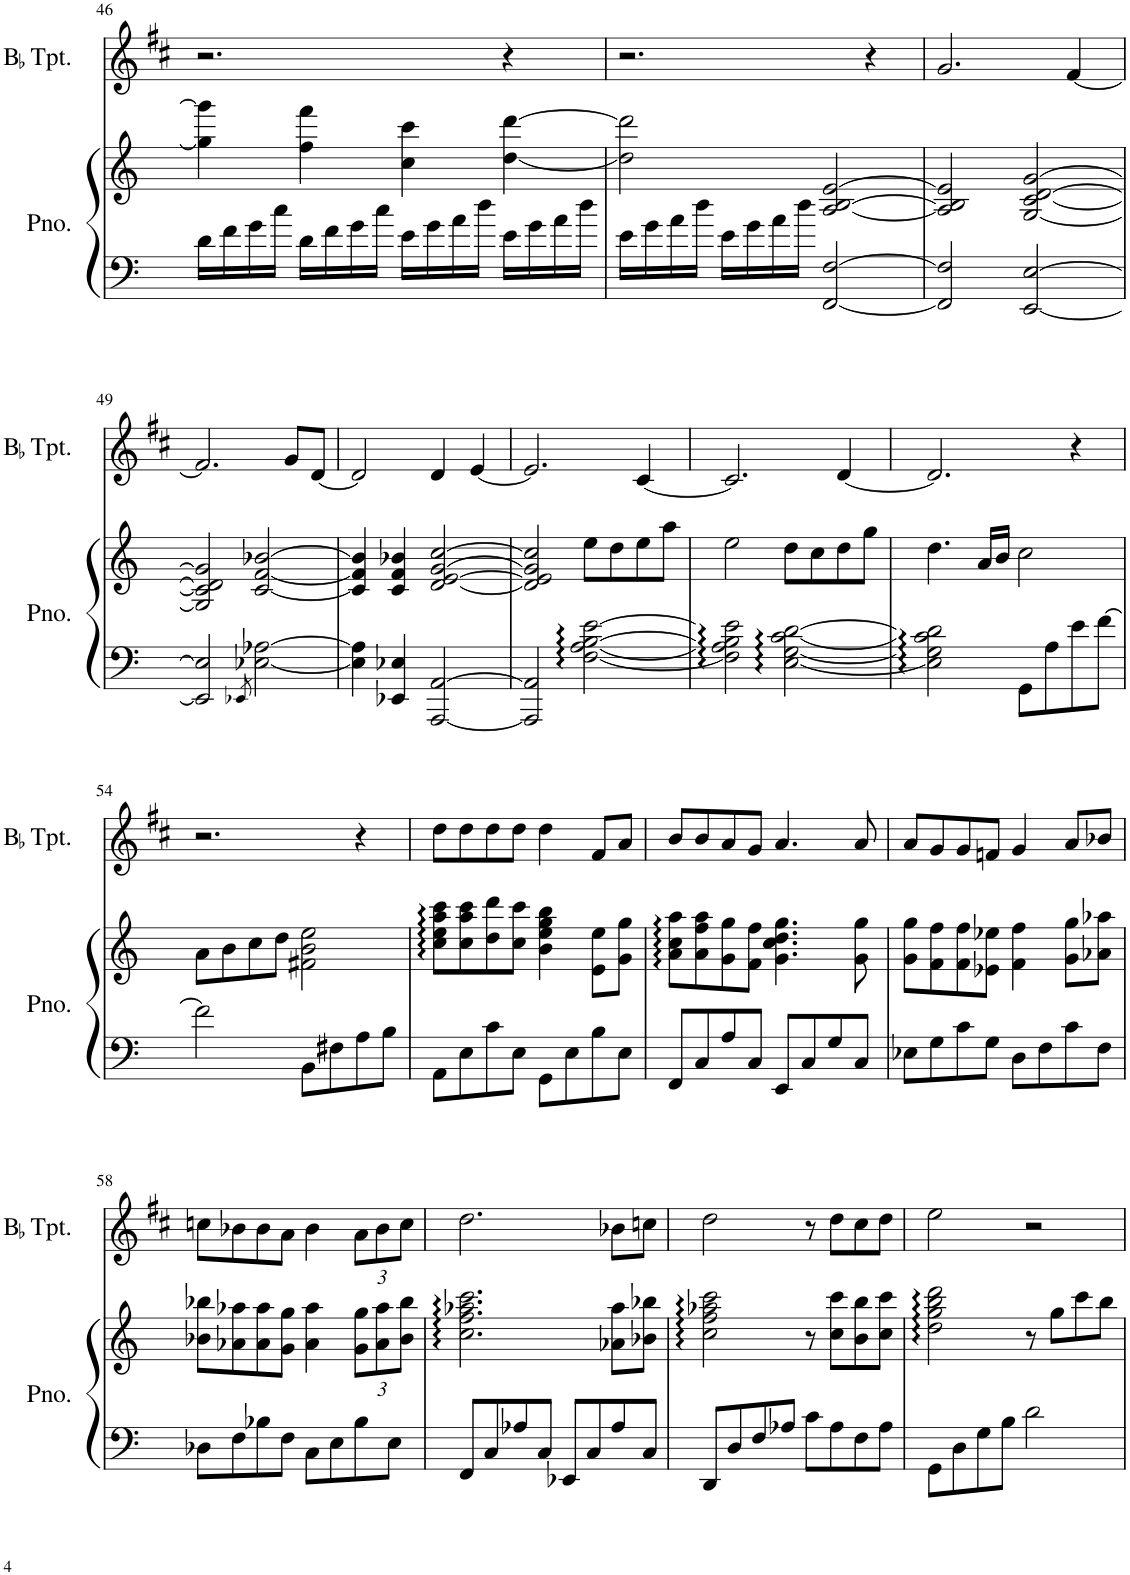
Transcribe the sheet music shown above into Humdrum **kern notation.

**kern	**kern	**kern
*part2	*part2	*part1
*staff3	*staff2	*staff1
*I"Piano	*	*I"BaccidentalFlat Trumpet
*I'Pno.	*	*I'BaccidentalFlat Tpt.
!!LO:PB:g=z
*clefF4	*clefG2	*clefG2
*	*	*Trd1c2
*k[]	*k[]	*k[f#c#]
*M4/4	*M4/4	*M4/4
=46	=46	=46
16d\LL	4gg\] 4ggg\]	2.r
16f\	.	.
16g\	.	.
16cc\JJ	.	.
16d\LL	4ff\ 4fff\	.
16f\	.	.
16g\	.	.
16cc\JJ	.	.
16e\LL	4cc\ 4ccc\	.
16g\	.	.
16a\	.	.
16dd\JJ	.	.
16e\LL	[4dd\ [4ddd\	4r
16g\	.	.
16a\	.	.
16dd\JJ	.	.
=47	=47	=47
16e\LL	2dd\] 2ddd\]	2.r
16g\	.	.
16a\	.	.
16dd\JJ	.	.
16e\LL	.	.
16g\	.	.
16a\	.	.
16dd\JJ	.	.
[2FF/ [2F/	[2A/ [2B/ [2e/	.
.	.	4r
=48	=48	=48
2FF/] 2F/]	2A/] 2B/] 2e/]	2.g/
[2EE/ [2E/	[2G/ [2c/ [2d/ [2g/	.
.	.	[4f#/
!!LO:LB:g=z
=49	=49	=49
2EE/] 2E/]	2G/] 2c/] 2d/] 2g/]	2.f#/]
8qEE-X/	.	.
[2E-X\ [2A-X\	[2c/ [2f/ [2b-X/	.
.	.	8g/L
.	.	[8d/J
=50	=50	=50
4E-\] 4A-\]	4c/] 4f/] 4b-/]	2d/]
4EE-X/ 4E-X/	4c/ 4f/ 4b-X/	.
[2AAA/ [2AA/	[2d/ [2e/ [2g/ [2cc/	4d/
.	.	[4e/
=51	=51	=51
2AAA/] 2AA/]	2d/] 2e/] 2g/] 2cc/]	2.e/]
[2F\ [2A\ [2B\ [2e\	8ee\L	.
.	8dd\	.
.	8ee\	[4c#/
.	8aa\J	.
=52	=52	=52
2F\] 2A\] 2B\] 2e\]	2ee\	2.c#/]
[2E\ [2G\ [2c\ [2d\	8dd\L	.
.	8cc\	.
.	8dd\	[4d/
.	8gg\J	.
=53	=53	=53
2E\] 2G\] 2c\] 2d\]	4.dd\	2.d/]
.	16a/LL	.
.	16b/JJ	.
8GG\L	2cc\	.
8A\	.	.
8e\	.	4r
[8f\J	.	.
!!LO:LB:g=z
=54	=54	=54
2f\]	8a\L	2.r
.	8b\	.
.	8cc\	.
.	8dd\J	.
8BB\L	2f#X\ 2b\ 2ee\	.
8F#X\	.	.
8A\	.	4r
8B\J	.	.
=55	=55	=55
8AA\L	8cc\ 8ee\ 8aa\ 8ccc\L	8dd\L
8E\	8cc\ 8aa\ 8ccc\	8dd\
8c\	8dd\ 8ddd\	8dd\
8E\J	8cc\ 8ccc\J	8dd\J
8GG\L	4b\ 4ee\ 4gg\ 4bb\	4dd\
8E\	.	.
8B\	8e\ 8ee\L	8f#/L
8E\J	8g\ 8gg\J	8a/J
=56	=56	=56
8FF/L	8a\ 8cc\ 8aa\L	8b/L
8C/	8a\ 8ff\ 8aa\	8b/
8A/	8g\ 8gg\	8a/
8C/J	8f\ 8ff\J	8g/J
8EE/L	4.g\ 4.cc\ 4.dd\ 4.gg\	4.a/
8C/	.	.
8G/	.	.
8C/J	8g\ 8gg\	8a/
=57	=57	=57
8E-X\L	8g\ 8gg\L	8a/L
8G\	8f\ 8ff\	8g/
8c\	8f\ 8ff\	8g/
8G\J	8e-X\ 8ee-X\J	8fn/J
8D\L	4f\ 4ff\	4g/
8F\	.	.
8c\	8g\ 8gg\L	8a/L
8F\J	8a-X\ 8aa-X\J	8b-X/J
!!LO:LB:g=z
=58	=58	=58
8D-X\L	8b-X\ 8bb-X\L	8ccn\L
8F\	8a-X\ 8aa-X\	8b-X\
8B-X\	8a-\ 8aa-\	8b-\
8F\J	8g\ 8gg\J	8a\J
8C\L	4a-\ 4aa-\	4b-\
8E\	.	.
*	*Xbrackettup	*Xbrackettup
8B-\	12g\ 12gg\L	12a\L
.	12a-\ 12aa-\	12b-\
8E\J	.	.
.	12b-\ 12bb-\J	12cc\J
=59	=59	=59
8FF/L	2.cc\ 2.ff\ 2.aa-X\ 2.ccc\	2.dd\
8C/	.	.
8A-X/	.	.
8C/J	.	.
8EE-X/L	.	.
8C/	.	.
8A-/	8a-X\ 8aa-\L	8b-X\L
8C/J	8b-X\ 8bb-X\J	8ccn\J
=60	=60	=60
8DD/L	2cc\ 2ff\ 2aa-X\ 2ccc\	2dd\
8D/	.	.
8F/	.	.
8A-X/J	.	.
8c\L	8r	8r
8A-\	8cc\ 8ccc\L	8dd\L
8F\	8b\ 8bb\	8cc#\
8A-\J	8cc\ 8ccc\J	8dd\J
=61	=61	=61
8GG\L	2dd\ 2gg\ 2bb\ 2ddd\	2ee\
8D\	.	.
8G\	.	.
8B\J	.	.
2d\	8r	2r
.	8gg\L	.
.	8ccc\	.
.	8bb\J	.
=	=	=
*-	*-	*-
